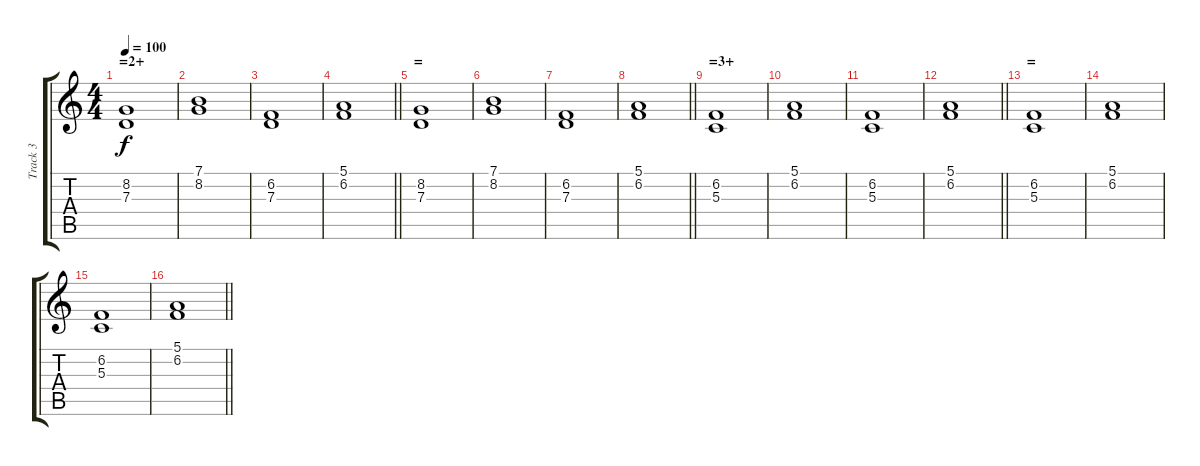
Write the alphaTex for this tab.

\track ("Track 3" "Track 3") {instrument pad1newage}
\staff {score tabs}
\tuning (E4 B3 G3 D3 A2 E2) {hide}
\ts (4 4)
\section ("" "=2+")
\tempo 100
\clef g2
\ks c
(8.2 7.3).1{dy f} |
(7.1 8.2).1 |
(6.2 7.3).1 |
\barLineRight lightlight
(5.1 6.2).1 |
\section ("" "=")
(8.2 7.3).1 |
(7.1 8.2).1 |
(6.2 7.3).1 |
\barLineRight lightlight
(5.1 6.2).1 |
\section ("" "=3+")
(6.2 5.3).1 |
(5.1 6.2).1 |
(6.2 5.3).1 |
\barLineRight lightlight
(5.1 6.2).1 |
\section ("" "=")
(6.2 5.3).1 |
(5.1 6.2).1 |
(6.2 5.3).1 |
\barLineRight lightlight
(5.1 6.2).1
